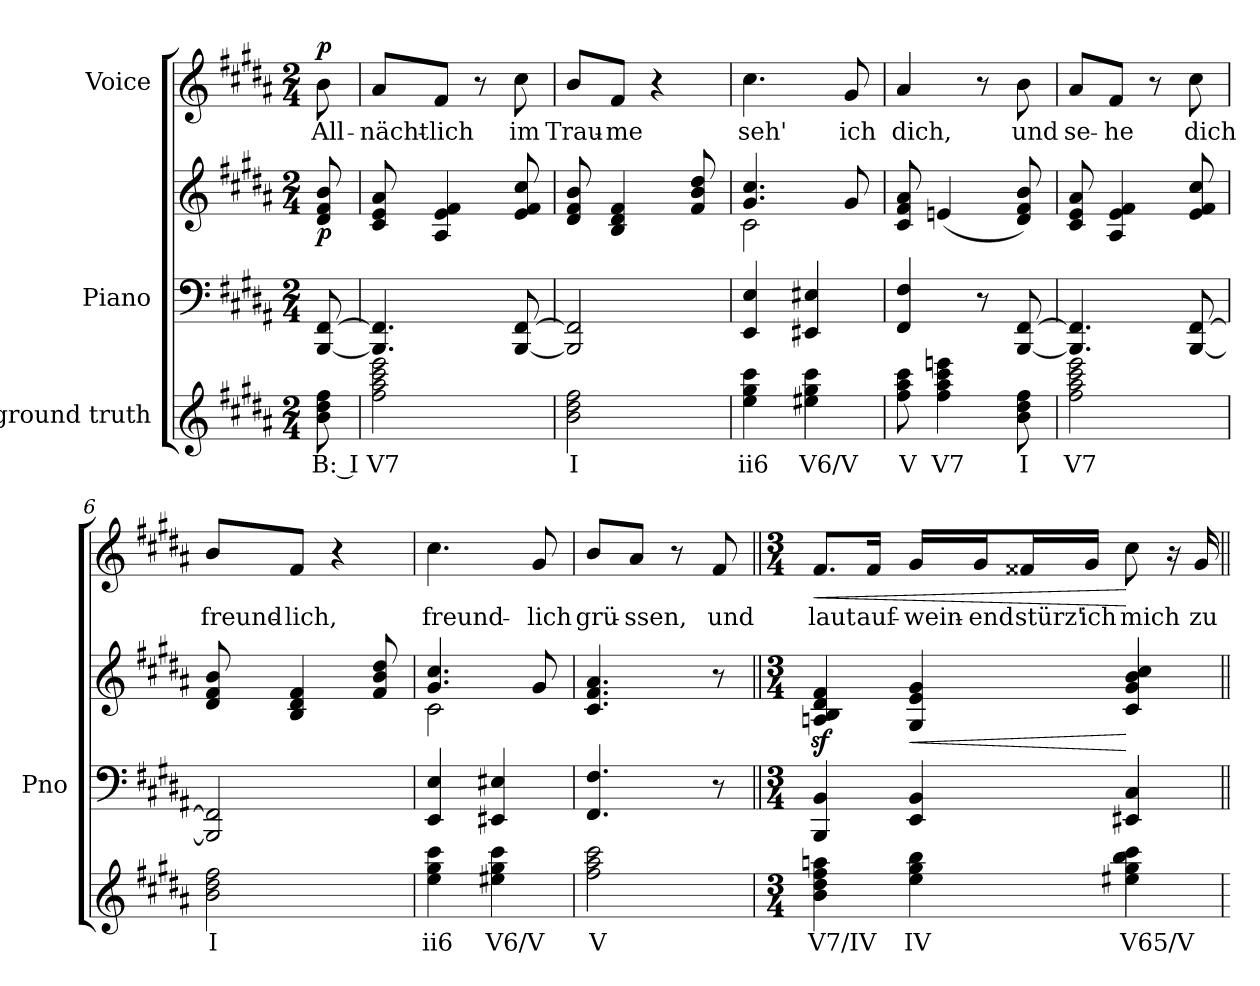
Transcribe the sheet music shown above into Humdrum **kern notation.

**kern	**text	**kern	**kern	**dynam	**kern	**text	**dynam
*part3	*part3	*part2	*part2	*part2	*part1	*part1	*part1
*staff4	*staff4	*staff3	*staff2	*staff2/3	*staff1	*staff1	*staff1
*I"ground truth	*	*I"Piano	*	*	*I"Voice	*	*
*	*	*I'Pno	*	*	*	*	*
*	*	*clefF4	*clefG2	*	*clefG2	*	*
*k[f#c#g#d#a#]	*	*k[f#c#g#d#a#]	*k[f#c#g#d#a#]	*	*k[f#c#g#d#a#]	*	*
*M2/4	*	*M2/4	*M2/4	*	*M2/4	*	*
*MM60	*	*MM60	*MM60	*	*MM60	*	*
=	=	=	=	=	=	=	=
!	!	!	!	!LO:DY:b	!	!LO:LY:b	!LO:DY:a
8b 8dd# 8ff#	B: I	[8BBB/ [8FF#/	8d#/ 8f#/ 8b/	p	8b\	All-	p
=1	=1	=1	=1	=1	=1	=1	=1
!	!	!	!	!	!	!LO:LY:b	!
2ff# 2aa# 2ccc# 2eee	V7	4.BBB/] 4.FF#/]	8c#/ 8e/ 8a#/	.	8a#/L	-nächt-	.
!	!	!	!	!	!	!LO:LY:b	!
.	.	.	4A#/ 4e/ 4f#/	.	8f#/J	-lich	.
.	.	.	.	.	8r	.	.
!	!	!	!	!	!	!LO:LY:b	!
.	.	[8BBB/ [8FF#/	8e/ 8f#/ 8cc#/	.	8cc#\	im	.
=2	=2	=2	=2	=2	=2	=2	=2
!	!	!	!	!	!	!LO:LY:b	!
2b 2dd# 2ff#	I	2BBB/] 2FF#/]	8d#/ 8f#/ 8b/	.	8b\L	Trau-	.
!	!	!	!	!	!	!LO:LY:b	!
.	.	.	4B/ 4d#/ 4f#/	.	8f#/J	-me	.
.	.	.	.	.	4r	.	.
.	.	.	8f#/ 8b/ 8dd#/	.	.	.	.
=3	=3	=3	=3	=3	=3	=3	=3
*	*	*	*^	*	*	*	*
!	!	!	!	!	!	!	!LO:LY:b	!
4ee 4gg# 4ccc#	ii6	4EE/ 4E/	4.g#/ 4.cc#/	2c#\	.	4.cc#\	seh'	.
4ee#X 4gg# 4ccc#	V6/V	4EE#X/ 4E#X/	.	.	.	.	.	.
!	!	!	!	!	!	!	!LO:LY:b	!
.	.	.	8g#/	.	.	8g#/	ich	.
*	*	*	*v	*v	*	*	*	*
=4	=4	=4	=4	=4	=4	=4	=4
!	!	!	!	!	!	!LO:LY:b	!
8ff# 8aa# 8ccc#	V	4FF#/ 4F#/	8c#/ 8f#/ 8a#/	.	4a#/	dich,	.
4ff# 4aa# 4ccc# 4eeen	V7	.	(<4en/	.	.	.	.
.	.	8r	.	.	8r	.	.
!	!	!	!	!	!	!LO:LY:b	!
8b 8dd# 8ff#	I	[8BBB/ [8FF#/	8d#/ 8f#/ 8b/)	.	8b\	und	.
=5	=5	=5	=5	=5	=5	=5	=5
!	!	!	!	!	!	!LO:LY:b	!
2ff# 2aa# 2ccc# 2eee	V7	4.BBB/] 4.FF#/]	8c#/ 8e/ 8a#/	.	8a#/L	se-	.
!	!	!	!	!	!	!LO:LY:b	!
.	.	.	4A#/ 4e/ 4f#/	.	8f#/J	-he	.
.	.	.	.	.	8r	.	.
!	!	!	!	!	!	!LO:LY:b	!
.	.	[8BBB/ [8FF#/	8e/ 8f#/ 8cc#/	.	8cc#\	dich	.
=6	=6	=6	=6	=6	=6	=6	=6
!	!	!	!	!	!	!LO:LY:b	!
2b 2dd# 2ff#	I	2BBB/] 2FF#/]	8d#/ 8f#/ 8b/	.	8b\L	freund-	.
!	!	!	!	!	!	!LO:LY:b	!
.	.	.	4B/ 4d#/ 4f#/	.	8f#/J	-lich,	.
.	.	.	.	.	4r	.	.
.	.	.	8f#/ 8b/ 8dd#/	.	.	.	.
=7	=7	=7	=7	=7	=7	=7	=7
*	*	*	*^	*	*	*	*
!	!	!	!	!	!	!	!LO:LY:b	!
4ee 4gg# 4ccc#	ii6	4EE/ 4E/	4.g#/ 4.cc#/	2c#\	.	4.cc#\	freund-	.
4ee#X 4gg# 4ccc#	V6/V	4EE#X/ 4E#X/	.	.	.	.	.	.
!	!	!	!	!	!	!	!LO:LY:b	!
.	.	.	8g#/	.	.	8g#/	-lich	.
*	*	*	*v	*v	*	*	*	*
=8	=8	=8	=8	=8	=8	=8	=8
!	!	!	!	!	!	!LO:LY:b	!
2ff# 2aa# 2ccc#	V	4.FF#/ 4.F#/	4.c#/ 4.f#/ 4.a#/	.	8b\L	grü-	.
!	!	!	!	!	!	!LO:LY:b	!
.	.	.	.	.	8a#/J	-ssen,	.
.	.	.	.	.	8r	.	.
!	!	!	!	!	!	!LO:LY:b	!
.	.	8r	8r	.	8f#/	und	.
=9	=9||	=9||	=9||	=9||	=9||	=9||	=9||
*M3/4	*	*M3/4	*M3/4	*	*M3/4	*	*
!	!	!	!	!	!	!LO:LY:b	!LO:HP:b
4b 4dd# 4ff# 4aan	V7/IV	4BBB/ 4BB/	4An/z< 4B/z< 4d#/z< 4f#/z<	.	8.f#/L	laut	<
!	!	!	!	!	!	!LO:LY:b	!
.	.	.	.	.	16f#/Jk	auf-	.
!	!	!	!	!LO:HP:b	!	!	!
!	!	!	!	!	!	!LO:LY:b	!
4ee 4gg# 4bb	IV	4EE/ 4BB/	4G#/ 4e/ 4g#/	<	16g#/LL	-wein-	.
!	!	!	!	!	!	!LO:LY:b	!
.	.	.	.	.	16g#/J	-end	.
!	!	!	!	!	!	!LO:LY:b	!
.	.	.	.	.	16f##X/L	stürz'	.
!	!	!	!	!	!	!LO:LY:b	!
.	.	.	.	.	16g#/JJ	ich	.
!	!	!	!	!	!	!LO:LY:b	!
4ee#X 4gg# 4bb 4ccc#	V65/V	4EE#X/ 4C#/	4c#/ 4g#/ 4b/ 4cc#/	[	8cc#\	mich	[
.	.	.	.	.	16r	.	.
!	!	!	!	!	!	!LO:LY:b	!
.	.	.	.	.	16g#/	zu	.
=	=||	=||	=||	=||	=||	=||	=||
*-	*-	*-	*-	*-	*-	*-	*-
